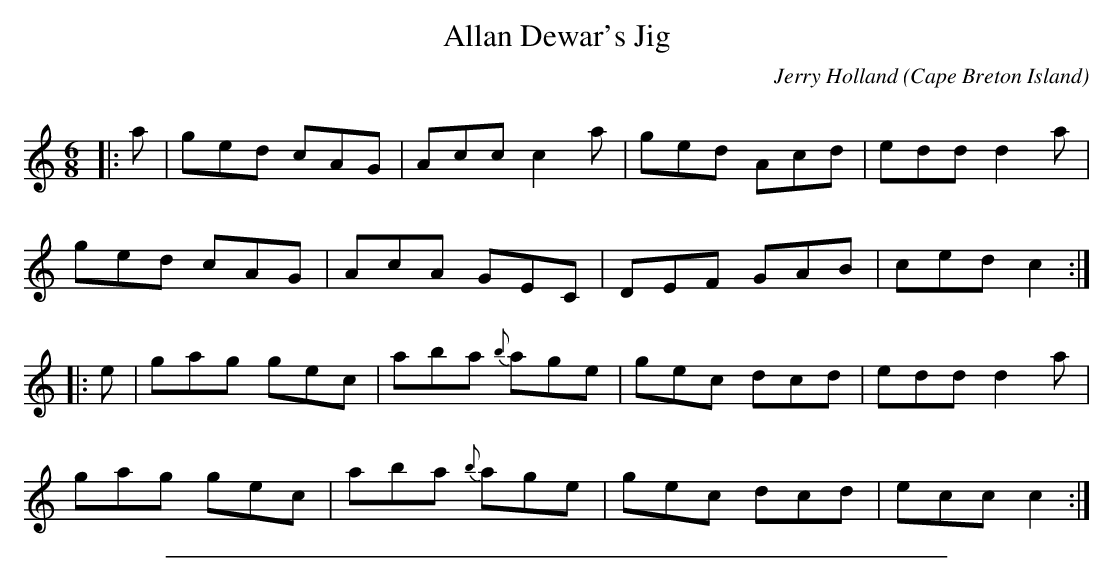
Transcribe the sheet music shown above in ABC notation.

X:1
T: Allan Dewar's Jig
C:Jerry Holland
O:Cape Breton Island
Q:300
L:1/8
M:6/8
K:C
|:a |ged cAG|Acc c2a|ged Acd|edd d2a|
ged cAG|AcA GEC|DEF GAB|ced c2   :|
|:e|gag gec|aba {b}age|gec dcd|eddd2a|
gag gec|aba {b}age|gec dcd|ecc c2  :|
